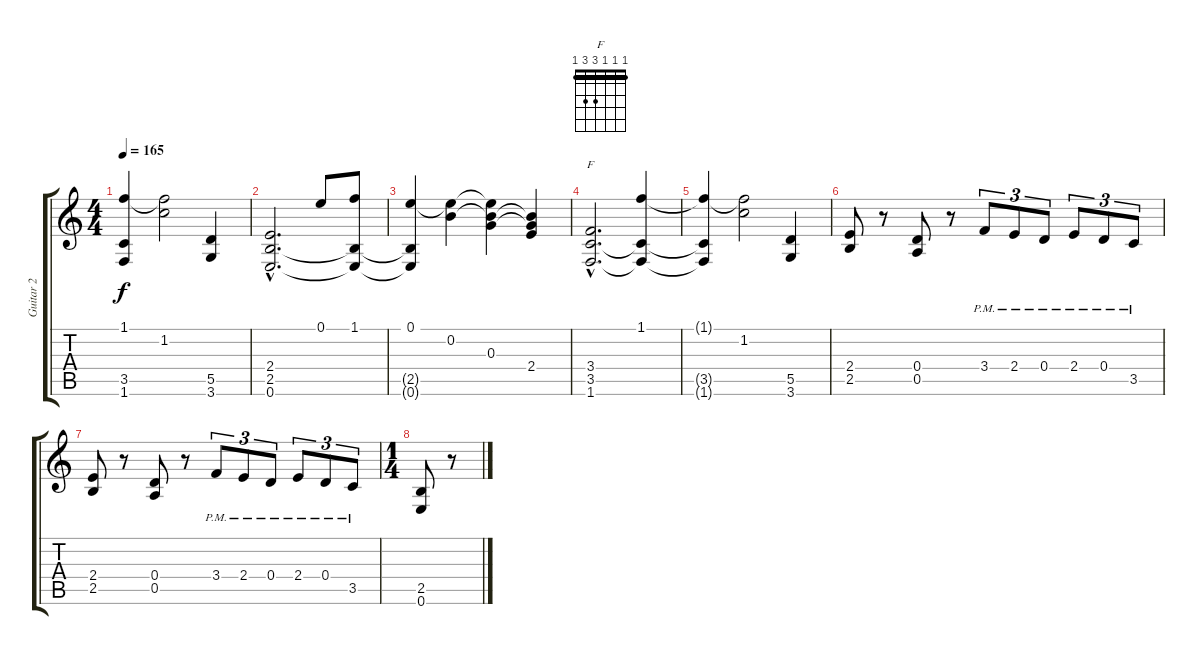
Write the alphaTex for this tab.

\track ("Guitar 2" "Guitar 2") {instrument distortionguitar}
\staff {score tabs}
\tuning (E4 B3 G3 D3 A2 E2) {hide}
\chord ("F" 1 1 1 3 3 1) {barre 1}
\ts (4 4)
\tempo 165
\clef g2
\ks c
(1.1{t} 3.5{t} 1.6{t}).4{dy f} (1.1{t} 1.2).2 (5.5 3.6).4 |
(2.4{hac} 2.5{hac} 0.6{hac}).2{d} 0.1.8 (1.1 2.5{t} 0.6{t}).8 |
(0.1 2.5{t} 0.6{t}).4 (0.1{t} 0.2).4 (0.1{t} 0.2{t} 0.3).4 (0.2{t} 0.3{t} 2.4).4 |
(3.4{hac} 3.5{hac} 1.6{hac}).2{d ch "F"} (1.1 3.5{t} 1.6{t}).4 |
(1.1{t} 3.5{t} 1.6{t}).4 (1.1{t} 1.2).2 (5.5 3.6).4 |
(2.4 2.5).8 r.8 (0.4 0.5).8 r.8 3.4{pm}.8{tu (3 2)} 2.4{pm}.8{tu (3 2)} 0.4{pm}.8{tu (3 2)} 2.4{pm}.8{tu (3 2)} 0.4{pm}.8{tu (3 2)} 3.5{pm}.8{tu (3 2)} |
(2.4 2.5).8 r.8 (0.4 0.5).8 r.8 3.4{pm}.8{tu (3 2)} 2.4{pm}.8{tu (3 2)} 0.4{pm}.8{tu (3 2)} 2.4{pm}.8{tu (3 2)} 0.4{pm}.8{tu (3 2)} 3.5{pm}.8{tu (3 2)} |
\ts (1 4)
(2.5 0.6).8 r.8
